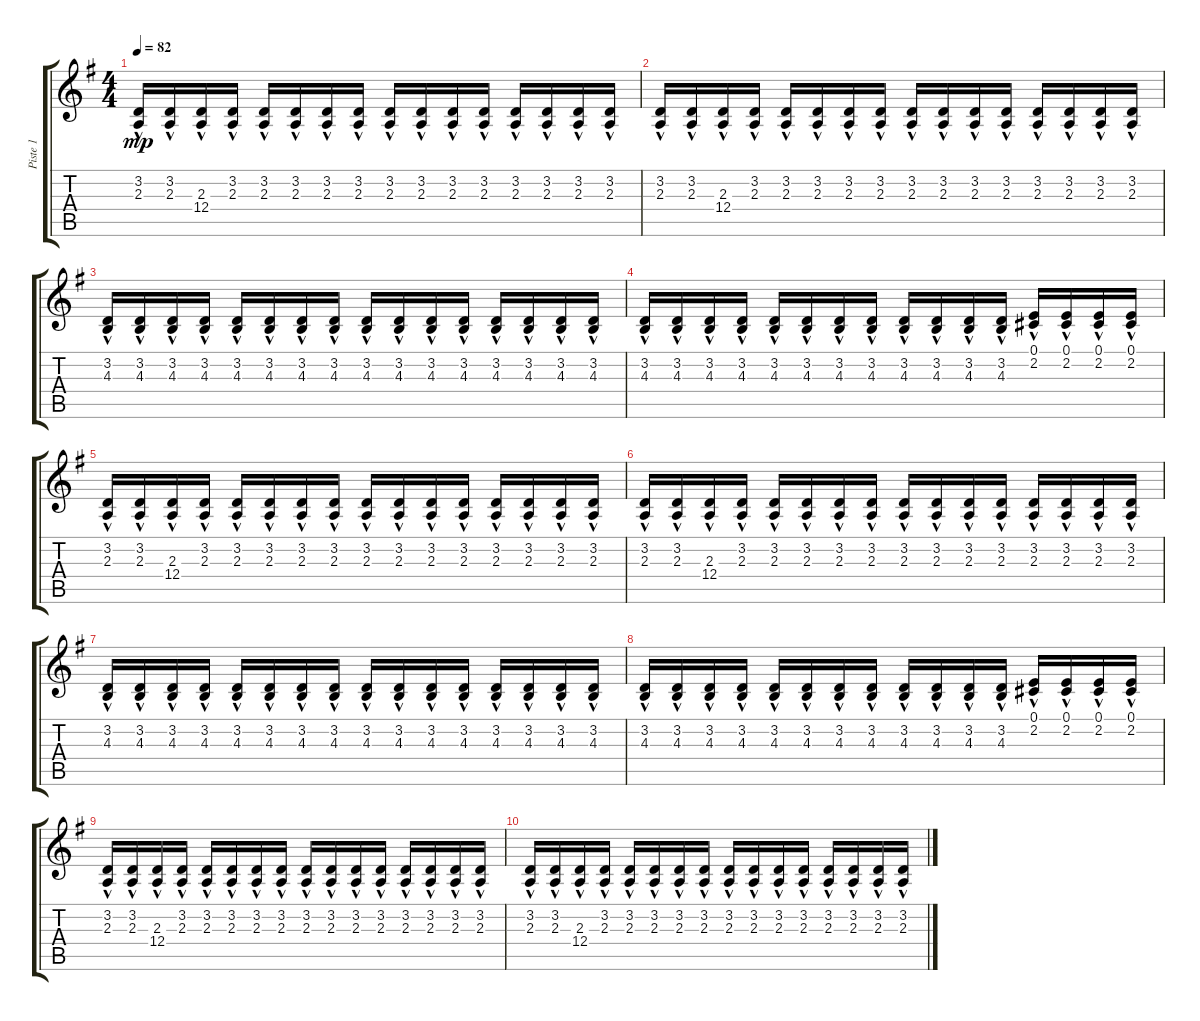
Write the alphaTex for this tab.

\track ("Piste 1" "Piste 1") {instrument synthbrass1}
\staff {score tabs}
\tuning (E4 B3 G3 D3 A2 E2) {hide}
\ts (4 4)
\tempo 82
\clef g2
\ks g
(3.2{hac} 2.3{hac}).16{dy mp} (3.2{hac} 2.3{hac}).16 (2.3{hac} 12.4{hac}).16 (3.2{hac} 2.3{hac}).16 (3.2{hac} 2.3{hac}).16 (3.2{hac} 2.3{hac}).16 (3.2{hac} 2.3{hac}).16 (3.2{hac} 2.3{hac}).16 (3.2{hac} 2.3{hac}).16 (3.2{hac} 2.3{hac}).16 (3.2{hac} 2.3{hac}).16 (3.2{hac} 2.3{hac}).16 (3.2{hac} 2.3{hac}).16 (3.2{hac} 2.3{hac}).16 (3.2{hac} 2.3{hac}).16 (3.2{hac} 2.3{hac}).16 |
(3.2{hac} 2.3{hac}).16 (3.2{hac} 2.3{hac}).16 (2.3{hac} 12.4{hac}).16 (3.2{hac} 2.3{hac}).16 (3.2{hac} 2.3{hac}).16 (3.2{hac} 2.3{hac}).16 (3.2{hac} 2.3{hac}).16 (3.2{hac} 2.3{hac}).16 (3.2{hac} 2.3{hac}).16 (3.2{hac} 2.3{hac}).16 (3.2{hac} 2.3{hac}).16 (3.2{hac} 2.3{hac}).16 (3.2{hac} 2.3{hac}).16 (3.2{hac} 2.3{hac}).16 (3.2{hac} 2.3{hac}).16 (3.2{hac} 2.3{hac}).16 |
(3.2{hac} 4.3{hac}).16 (3.2{hac} 4.3{hac}).16 (3.2{hac} 4.3{hac}).16 (3.2{hac} 4.3{hac}).16 (3.2{hac} 4.3{hac}).16 (3.2{hac} 4.3{hac}).16 (3.2{hac} 4.3{hac}).16 (3.2{hac} 4.3{hac}).16 (3.2{hac} 4.3{hac}).16 (3.2{hac} 4.3{hac}).16 (3.2{hac} 4.3{hac}).16 (3.2{hac} 4.3{hac}).16 (3.2{hac} 4.3{hac}).16 (3.2{hac} 4.3{hac}).16 (3.2{hac} 4.3{hac}).16 (3.2{hac} 4.3{hac}).16 |
(3.2{hac} 4.3{hac}).16 (3.2{hac} 4.3{hac}).16 (3.2{hac} 4.3{hac}).16 (3.2{hac} 4.3{hac}).16 (3.2{hac} 4.3{hac}).16 (3.2{hac} 4.3{hac}).16 (3.2{hac} 4.3{hac}).16 (3.2{hac} 4.3{hac}).16 (3.2{hac} 4.3{hac}).16 (3.2{hac} 4.3{hac}).16 (3.2{hac} 4.3{hac}).16 (3.2{hac} 4.3{hac}).16 (0.1{hac} 2.2{hac}).16 (0.1{hac} 2.2{hac}).16 (0.1{hac} 2.2{hac}).16 (0.1{hac} 2.2{hac}).16 |
(3.2{hac} 2.3{hac}).16 (3.2{hac} 2.3{hac}).16 (2.3{hac} 12.4{hac}).16 (3.2{hac} 2.3{hac}).16 (3.2{hac} 2.3{hac}).16 (3.2{hac} 2.3{hac}).16 (3.2{hac} 2.3{hac}).16 (3.2{hac} 2.3{hac}).16 (3.2{hac} 2.3{hac}).16 (3.2{hac} 2.3{hac}).16 (3.2{hac} 2.3{hac}).16 (3.2{hac} 2.3{hac}).16 (3.2{hac} 2.3{hac}).16 (3.2{hac} 2.3{hac}).16 (3.2{hac} 2.3{hac}).16 (3.2{hac} 2.3{hac}).16 |
(3.2{hac} 2.3{hac}).16 (3.2{hac} 2.3{hac}).16 (2.3{hac} 12.4{hac}).16 (3.2{hac} 2.3{hac}).16 (3.2{hac} 2.3{hac}).16 (3.2{hac} 2.3{hac}).16 (3.2{hac} 2.3{hac}).16 (3.2{hac} 2.3{hac}).16 (3.2{hac} 2.3{hac}).16 (3.2{hac} 2.3{hac}).16 (3.2{hac} 2.3{hac}).16 (3.2{hac} 2.3{hac}).16 (3.2{hac} 2.3{hac}).16 (3.2{hac} 2.3{hac}).16 (3.2{hac} 2.3{hac}).16 (3.2{hac} 2.3{hac}).16 |
(3.2{hac} 4.3{hac}).16{volume 0} (3.2{hac} 4.3{hac}).16 (3.2{hac} 4.3{hac}).16 (3.2{hac} 4.3{hac}).16 (3.2{hac} 4.3{hac}).16 (3.2{hac} 4.3{hac}).16 (3.2{hac} 4.3{hac}).16 (3.2{hac} 4.3{hac}).16 (3.2{hac} 4.3{hac}).16 (3.2{hac} 4.3{hac}).16 (3.2{hac} 4.3{hac}).16 (3.2{hac} 4.3{hac}).16 (3.2{hac} 4.3{hac}).16 (3.2{hac} 4.3{hac}).16 (3.2{hac} 4.3{hac}).16 (3.2{hac} 4.3{hac}).16 |
(3.2{hac} 4.3{hac}).16 (3.2{hac} 4.3{hac}).16 (3.2{hac} 4.3{hac}).16 (3.2{hac} 4.3{hac}).16 (3.2{hac} 4.3{hac}).16 (3.2{hac} 4.3{hac}).16 (3.2{hac} 4.3{hac}).16 (3.2{hac} 4.3{hac}).16 (3.2{hac} 4.3{hac}).16 (3.2{hac} 4.3{hac}).16 (3.2{hac} 4.3{hac}).16 (3.2{hac} 4.3{hac}).16 (0.1{hac} 2.2{hac}).16 (0.1{hac} 2.2{hac}).16 (0.1{hac} 2.2{hac}).16 (0.1{hac} 2.2{hac}).16 |
(3.2{hac} 2.3{hac}).16 (3.2{hac} 2.3{hac}).16 (2.3{hac} 12.4{hac}).16 (3.2{hac} 2.3{hac}).16 (3.2{hac} 2.3{hac}).16 (3.2{hac} 2.3{hac}).16 (3.2{hac} 2.3{hac}).16 (3.2{hac} 2.3{hac}).16 (3.2{hac} 2.3{hac}).16 (3.2{hac} 2.3{hac}).16 (3.2{hac} 2.3{hac}).16 (3.2{hac} 2.3{hac}).16 (3.2{hac} 2.3{hac}).16 (3.2{hac} 2.3{hac}).16 (3.2{hac} 2.3{hac}).16 (3.2{hac} 2.3{hac}).16 |
(3.2{hac} 2.3{hac}).16 (3.2{hac} 2.3{hac}).16 (2.3{hac} 12.4{hac}).16 (3.2{hac} 2.3{hac}).16 (3.2{hac} 2.3{hac}).16 (3.2{hac} 2.3{hac}).16 (3.2{hac} 2.3{hac}).16 (3.2{hac} 2.3{hac}).16 (3.2{hac} 2.3{hac}).16 (3.2{hac} 2.3{hac}).16 (3.2{hac} 2.3{hac}).16 (3.2{hac} 2.3{hac}).16 (3.2{hac} 2.3{hac}).16 (3.2{hac} 2.3{hac}).16 (3.2{hac} 2.3{hac}).16 (3.2{hac} 2.3{hac}).16
